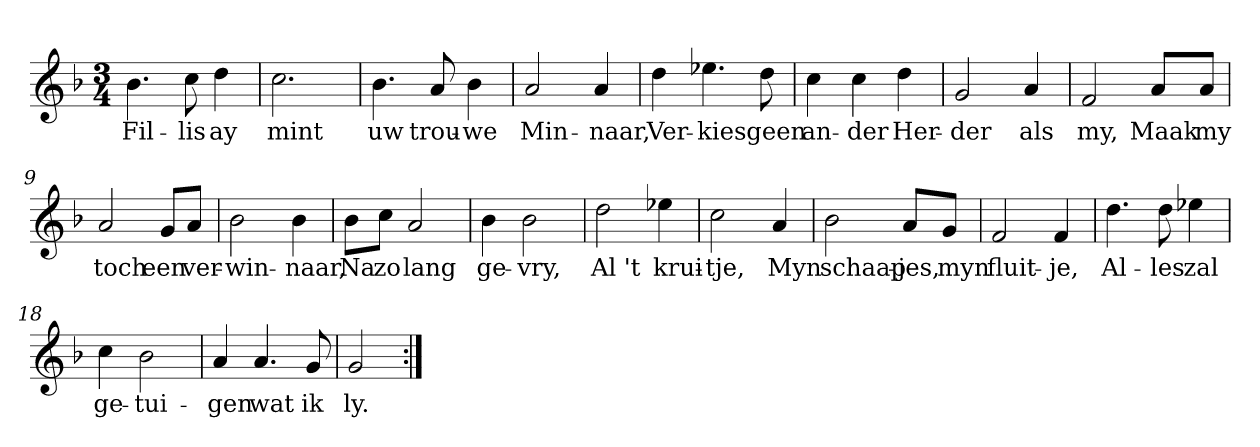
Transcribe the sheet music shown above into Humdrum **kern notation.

**kern	**text
*part1	*part1
*staff1	*staff1
*clefG2	*
*k[b-]	*
*G:dor	*
*M3/4	*
*MM120	*
=1	=1
4.b-	Fil-
8cc	-lis
4dd	ay
=2	=2
2.cc	mint
=3	=3
4.b-	uw
8a	trou-
4b-	-we
=4	=4
2a	Min-
4a	-naar,
=5	=5
4dd	Ver-
4.ee-X	-kies
8dd	geen
=6	=6
4cc	an-
4cc	-der
4dd	Her-
=7	=7
2g	-der
4a	als
=8	=8
2f	my,
8a/L	Maak
8a/J	my
=9	=9
2a	toch
8g/L	een
8a/J	ver-
=10	=10
2b-	-win-
4b-	-naar,
=11	=11
8b-\L	Na
8cc\J	zo
2a	lang
=12	=12
4b-	ge-
2b-	-vry,
=13	=13
2dd	Al 't
4ee-X	krui-
=14	=14
2cc	-tje,
4a	Myn
=15	=15
2b-	schaap-
8a/L	-jes,
8g/J	myn
=16	=16
2f	fluit-
4f	-je,
=17	=17
4.dd	Al-
8dd	-les
4ee-X	zal
=18	=18
4cc	ge-
2b-	-tui-
=19	=19
4a	-gen
4.a	wat
8g	ik
=20	=20
2g	ly.
=:|!	=:|!
*-	*-
